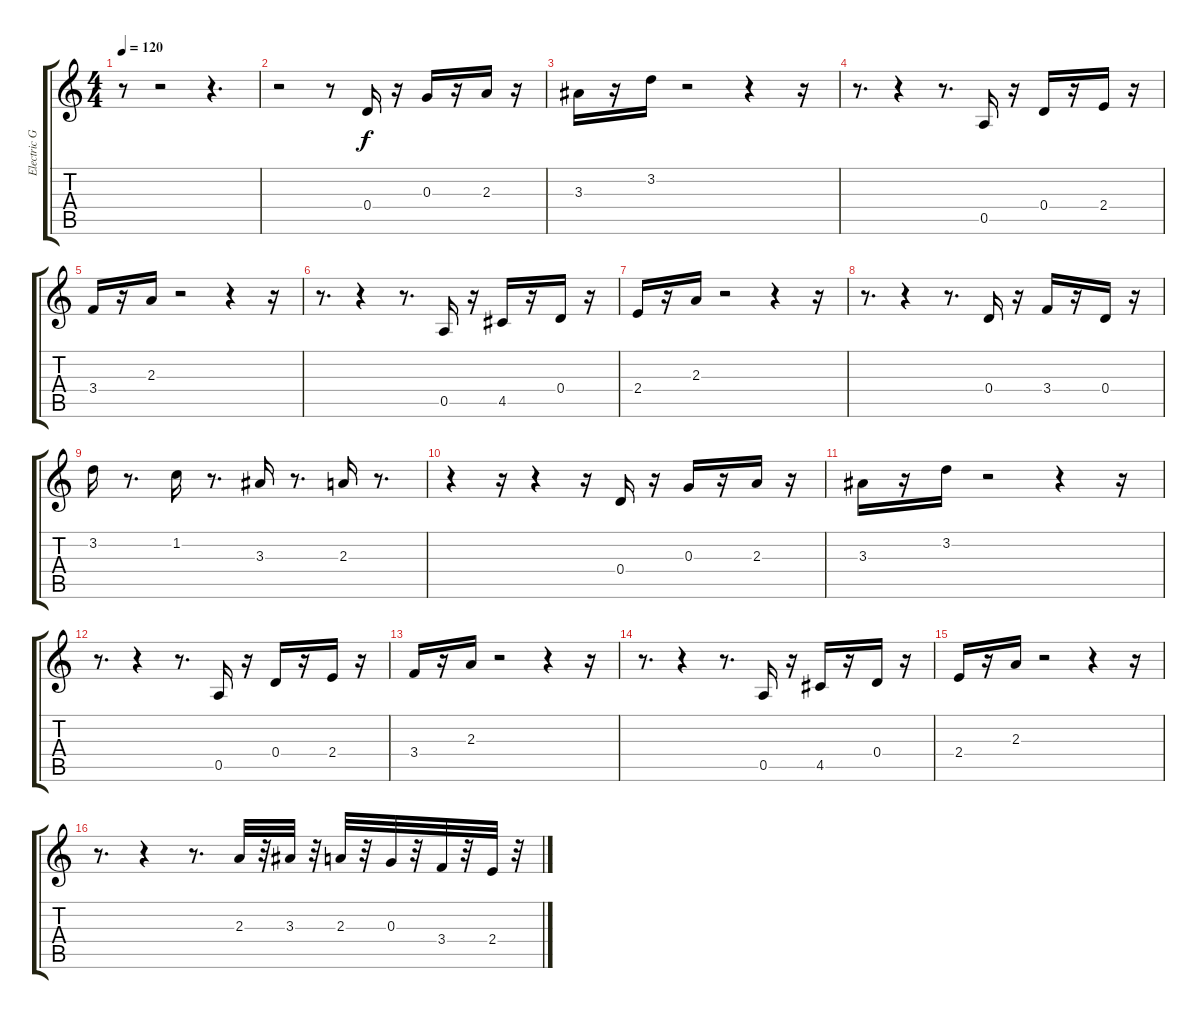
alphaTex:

\track ("Electric Guitar" "Electric G") {instrument distortionguitar}
\staff {score tabs}
\tuning (E4 B3 G3 D3 A2 E2) {hide}
\ts (4 4)
\tempo 120
\clef g2
\ks c
r.8{dy f} r.2 r.4{d} |
r.2 r.8 0.4.16 r.16 0.3.16 r.16 2.3.16 r.16 |
3.3.16 r.16 3.2.16 r.2 r.4 r.16 |
r.8{d} r.4 r.8{d} 0.5.16 r.16 0.4.16 r.16 2.4.16 r.16 |
3.4.16 r.16 2.3.16 r.2 r.4 r.16 |
r.8{d} r.4 r.8{d} 0.5.16 r.16 4.5.16 r.16 0.4.16 r.16 |
2.4.16 r.16 2.3.16 r.2 r.4 r.16 |
r.8{d} r.4 r.8{d} 0.4.16 r.16 3.4.16 r.16 0.4.16 r.16 |
3.2.16 r.8{d} 1.2.16 r.8{d} 3.3.16 r.8{d} 2.3.16 r.8{d} |
r.4 r.16 r.4 r.16 0.4.16 r.16 0.3.16 r.16 2.3.16 r.16 |
3.3.16 r.16 3.2.16 r.2 r.4 r.16 |
r.8{d} r.4 r.8{d} 0.5.16 r.16 0.4.16 r.16 2.4.16 r.16 |
3.4.16 r.16 2.3.16 r.2 r.4 r.16 |
r.8{d} r.4 r.8{d} 0.5.16 r.16 4.5.16 r.16 0.4.16 r.16 |
2.4.16 r.16 2.3.16 r.2 r.4 r.16 |
r.8{d} r.4 r.8{d} 2.3.32 r.32 3.3.32 r.32 2.3.32 r.32 0.3.32 r.32 3.4.32 r.32 2.4.32 r.32
